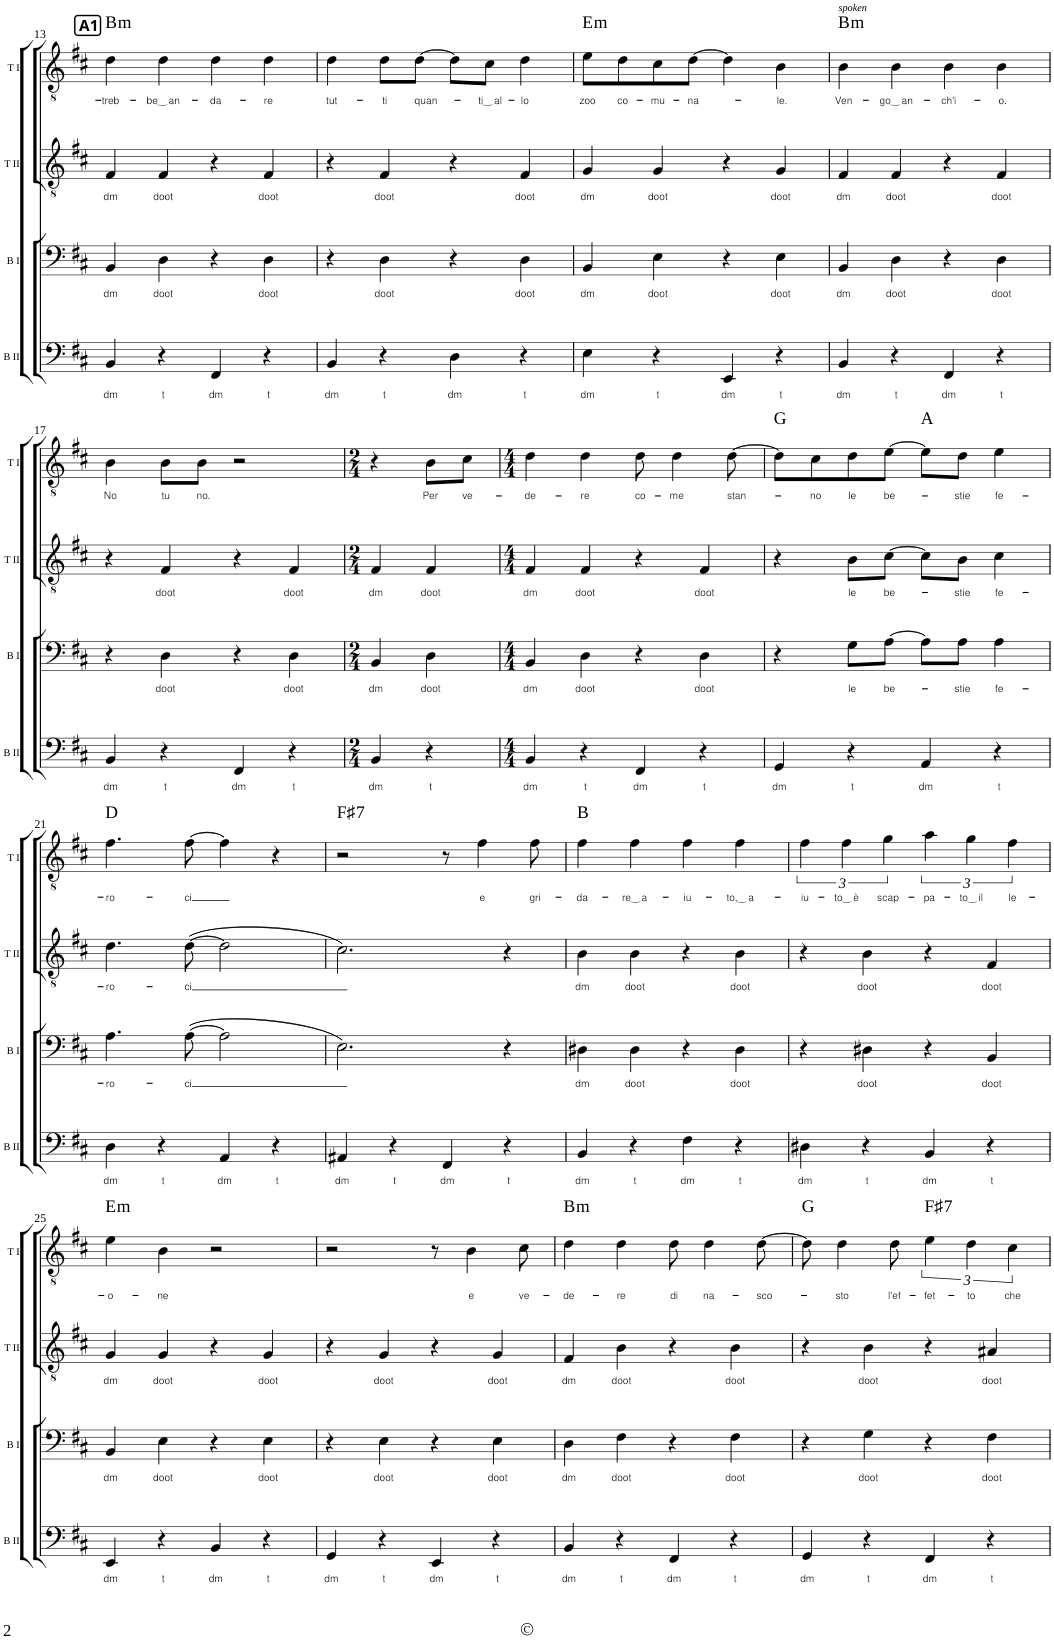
**kern	**text	**kern	**text	**kern	**text	**kern	**text	**harte
*part4	*part4	*part3	*part3	*part2	*part2	*part1	*part1	*part1
*staff4	*staff4	*staff3	*staff3	*staff2	*staff2	*staff1	*staff1	*
*I"Bas II	*	*I"Bass I	*	*I"Tenor II	*	*I"Tenor I	*	*
*I'B II	*	*I'B I	*	*I'T II	*	*I'T I	*	*
!!LO:PB:g=z
*clefF4	*	*clefF4	*	*clefGv2	*	*clefGv2	*	*
*k[f#c#]	*	*k[f#c#]	*	*k[f#c#]	*	*k[f#c#]	*	*
*M4/4	*	*M4/4	*	*M4/4	*	*M4/4	*	*
!!LO:REH:place=s1:a:B:cj:fs=10.5:t=A1
=13	=13	=13	=13	=13	=13	=13	=13	=13
!	!LO:LY:b	!	!LO:LY:b	!	!LO:LY:b	!	!LO:LY:b	!LO:H:kt=m
4BB/	dm	4BB/	dm	4F#/	dm	4d\	-treb-	B:min
!	!LO:LY:b	!	!LO:LY:b	!	!LO:LY:b	!	!LO:LY:b	!
4r	t	4D\	doot	4F#/	doot	4d\	be an	.
!	!LO:LY:b	!	!	!	!	!	!LO:LY:b	!
4FF#/	dm	4r	.	4r	.	4d\	-da-	.
!	!LO:LY:b	!	!LO:LY:b	!	!LO:LY:b	!	!LO:LY:b	!
4r	t	4D\	doot	4F#/	doot	4d\	-re	.
=14	=14	=14	=14	=14	=14	=14	=14	=14
!	!LO:LY:b	!	!	!	!	!	!LO:LY:b	!
4BB/	dm	4r	.	4r	.	4d\	tut-	.
!	!LO:LY:b	!	!LO:LY:b	!	!LO:LY:b	!	!LO:LY:b	!
4r	t	4D\	doot	4F#/	doot	8d\L	-ti	.
!	!	!	!	!	!	!	!LO:LY:b	!
.	.	.	.	.	.	[8d\J	quan-	.
!	!LO:LY:b	!	!	!	!	!	!	!
4D\	dm	4r	.	4r	.	8d\L]	.	.
!	!	!	!	!	!	!	!LO:LY:b	!
.	.	.	.	.	.	8c#\J	ti al	.
!	!LO:LY:b	!	!LO:LY:b	!	!LO:LY:b	!	!LO:LY:b	!
4r	t	4D\	doot	4F#/	doot	4d\	-lo	.
=15	=15	=15	=15	=15	=15	=15	=15	=15
!	!LO:LY:b	!	!LO:LY:b	!	!LO:LY:b	!	!LO:LY:b	!LO:H:kt=m
4E\	dm	4BB/	dm	4G/	dm	8e\L	zoo	E:min
!	!	!	!	!	!	!	!LO:LY:b	!
.	.	.	.	.	.	8d\	co-	.
!	!LO:LY:b	!	!LO:LY:b	!	!LO:LY:b	!	!LO:LY:b	!
4r	t	4E\	doot	4G/	doot	8c#\	-mu-	.
!	!	!	!	!	!	!	!LO:LY:b	!
.	.	.	.	.	.	[8d\J	-na-	.
!	!LO:LY:b	!	!	!	!	!	!	!
4EE/	dm	4r	.	4r	.	4d\]	.	.
!	!LO:LY:b	!	!LO:LY:b	!	!LO:LY:b	!	!LO:LY:b	!
4r	t	4E\	doot	4G/	doot	4B\	-le.	.
=16	=16	=16	=16	=16	=16	=16	=16	=16
!	!	!	!	!	!	!LO:TX:a:i:t=spoken	!	!
!	!LO:LY:b	!	!LO:LY:b	!	!LO:LY:b	!	!LO:LY:b	!LO:H:kt=m
4BB/	dm	4BB/	dm	4F#/	dm	4B\	Ven-	B:min
!	!LO:LY:b	!	!LO:LY:b	!	!LO:LY:b	!	!LO:LY:b	!
4r	t	4D\	doot	4F#/	doot	4B\	go an	.
!	!LO:LY:b	!	!	!	!	!	!LO:LY:b	!
4FF#/	dm	4r	.	4r	.	4B\	-ch'i-	.
!	!LO:LY:b	!	!LO:LY:b	!	!LO:LY:b	!	!LO:LY:b	!
4r	t	4D\	doot	4F#/	doot	4B\	-o.	.
!!LO:LB:g=z
=17	=17	=17	=17	=17	=17	=17	=17	=17
!	!LO:LY:b	!	!	!	!	!	!LO:LY:b	!
4BB/	dm	4r	.	4r	.	4B\	No	.
!	!LO:LY:b	!	!LO:LY:b	!	!LO:LY:b	!	!LO:LY:b	!
4r	t	4D\	doot	4F#/	doot	8B\L	tu	.
!	!	!	!	!	!	!	!LO:LY:b	!
.	.	.	.	.	.	8B\J	no.	.
!	!LO:LY:b	!	!	!	!	!	!	!
4FF#/	dm	4r	.	4r	.	2r	.	.
!	!LO:LY:b	!	!LO:LY:b	!	!LO:LY:b	!	!	!
4r	t	4D\	doot	4F#/	doot	.	.	.
=18	=18	=18	=18	=18	=18	=18	=18	=18
*M2/4	*	*M2/4	*	*M2/4	*	*M2/4	*	*
!	!LO:LY:b	!	!LO:LY:b	!	!LO:LY:b	!	!	!
4BB/	dm	4BB/	dm	4F#/	dm	4r	.	.
!	!LO:LY:b	!	!LO:LY:b	!	!LO:LY:b	!	!LO:LY:b	!
4r	t	4D\	doot	4F#/	doot	8B\L	Per	.
!	!	!	!	!	!	!	!LO:LY:b	!
.	.	.	.	.	.	8c#\J	ve-	.
=19	=19	=19	=19	=19	=19	=19	=19	=19
*M4/4	*	*M4/4	*	*M4/4	*	*M4/4	*	*
!	!LO:LY:b	!	!LO:LY:b	!	!LO:LY:b	!	!LO:LY:b	!
4BB/	dm	4BB/	dm	4F#/	dm	4d\	-de-	.
!	!LO:LY:b	!	!LO:LY:b	!	!LO:LY:b	!	!LO:LY:b	!
4r	t	4D\	doot	4F#/	doot	4d\	-re	.
!	!LO:LY:b	!	!	!	!	!	!LO:LY:b	!
4FF#/	dm	4r	.	4r	.	8d\	co-	.
!	!	!	!	!	!	!	!LO:LY:b	!
.	.	.	.	.	.	4d\	-me	.
!	!LO:LY:b	!	!LO:LY:b	!	!LO:LY:b	!	!	!
4r	t	4D\	doot	4F#/	doot	.	.	.
!	!	!	!	!	!	!	!LO:LY:b	!
.	.	.	.	.	.	[8d\	stan-	.
=20	=20	=20	=20	=20	=20	=20	=20	=20
!	!LO:LY:b	!	!	!	!	!	!	!
4GG/	dm	4r	.	4r	.	8d\L]	.	G:maj
!	!	!	!	!	!	!	!LO:LY:b	!
.	.	.	.	.	.	8c#\	-no	.
!	!LO:LY:b	!	!LO:LY:b	!	!LO:LY:b	!	!LO:LY:b	!
4r	t	8G\L	le	8B\L	le	8d\	le	.
!	!	!	!LO:LY:b	!	!LO:LY:b	!	!LO:LY:b	!
.	.	[8A\J	be-	[8c#\J	be-	[8e\J	be-	.
!	!LO:LY:b	!	!	!	!	!	!	!
4AA/	dm	8A\L]	.	8c#\L]	.	8e\L]	.	A:maj
!	!	!	!LO:LY:b	!	!LO:LY:b	!	!LO:LY:b	!
.	.	8A\J	-stie	8B\J	-stie	8d\J	-stie	.
!	!LO:LY:b	!	!LO:LY:b	!	!LO:LY:b	!	!LO:LY:b	!
4r	t	4A\	fe-	4c#\	fe-	4e\	fe-	.
!!LO:LB:g=z
=21	=21	=21	=21	=21	=21	=21	=21	=21
!	!LO:LY:b	!	!LO:LY:b	!	!LO:LY:b	!	!LO:LY:b	!
4D\	dm	4.A\	-ro-	4.d\	-ro-	4.f#\	-ro-	D:maj
!	!LO:LY:b	!	!	!	!	!	!	!
4r	t	.	.	.	.	.	.	.
!	!	!	!LO:LY:b	!	!LO:LY:b	!	!LO:LY:b	!
.	.	([8A\	-ci	([8d\	-ci	[8f#\	-ci	.
!	!LO:LY:b	!	!	!	!	!	!	!
4AA/	dm	2A\]	.	2d\]	.	4f#\]	.	.
!	!LO:LY:b	!	!	!	!	!	!	!
4r	t	.	.	.	.	4r	.	.
=22	=22	=22	=22	=22	=22	=22	=22	=22
!	!LO:LY:b	!	!	!	!	!	!	!LO:H:kt=7
4AA#X/	dm	2.E\)	.	2.c#\)	.	2r	.	F#:7
!	!LO:LY:b	!	!	!	!	!	!	!
4r	t	.	.	.	.	.	.	.
!	!LO:LY:b	!	!	!	!	!	!	!
4FF#/	dm	.	.	.	.	8r	.	.
!	!	!	!	!	!	!	!LO:LY:b	!
.	.	.	.	.	.	4f#\	e	.
!	!LO:LY:b	!	!	!	!	!	!	!
4r	t	4r	.	4r	.	.	.	.
!	!	!	!	!	!	!	!LO:LY:b	!
.	.	.	.	.	.	8f#\	gri-	.
=23	=23	=23	=23	=23	=23	=23	=23	=23
!	!LO:LY:b	!	!LO:LY:b	!	!LO:LY:b	!	!LO:LY:b	!
4BB/	dm	4D#X\	dm	4B\	dm	4f#\	-da-	B:maj
!	!LO:LY:b	!	!LO:LY:b	!	!LO:LY:b	!	!LO:LY:b	!
4r	t	4D#\	doot	4B\	doot	4f#\	re a	.
!	!LO:LY:b	!	!	!	!	!	!LO:LY:b	!
4F#\	dm	4r	.	4r	.	4f#\	-iu-	.
!	!LO:LY:b	!	!LO:LY:b	!	!LO:LY:b	!	!LO:LY:b	!
4r	t	4D#\	doot	4B\	doot	4f#\	to, a	.
=24	=24	=24	=24	=24	=24	=24	=24	=24
!	!LO:LY:b	!	!	!	!	!	!LO:LY:b	!
4D#X\	dm	4r	.	4r	.	6f#\	-iu-	.
!	!	!	!	!	!	!	!LO:LY:b	!
.	.	.	.	.	.	6f#\	to è	.
!	!LO:LY:b	!	!LO:LY:b	!	!LO:LY:b	!	!	!
4r	t	4D#X\	doot	4B\	doot	.	.	.
!	!	!	!	!	!	!	!LO:LY:b	!
.	.	.	.	.	.	6g\	scap-	.
!	!LO:LY:b	!	!	!	!	!	!LO:LY:b	!
4BB/	dm	4r	.	4r	.	6a\	-pa-	.
!	!	!	!	!	!	!	!LO:LY:b	!
.	.	.	.	.	.	6g\	to il	.
!	!LO:LY:b	!	!LO:LY:b	!	!LO:LY:b	!	!	!
4r	t	4BB/	doot	4F#/	doot	.	.	.
!	!	!	!	!	!	!	!LO:LY:b	!
.	.	.	.	.	.	6f#\	le-	.
!!LO:LB:g=z
=25	=25	=25	=25	=25	=25	=25	=25	=25
!	!LO:LY:b	!	!LO:LY:b	!	!LO:LY:b	!	!LO:LY:b	!LO:H:kt=m
4EE/	dm	4BB/	dm	4G/	dm	4e\	-o-	E:min
!	!LO:LY:b	!	!LO:LY:b	!	!LO:LY:b	!	!LO:LY:b	!
4r	t	4E\	doot	4G/	doot	4B\	-ne	.
!	!LO:LY:b	!	!	!	!	!	!	!
4BB/	dm	4r	.	4r	.	2r	.	.
!	!LO:LY:b	!	!LO:LY:b	!	!LO:LY:b	!	!	!
4r	t	4E\	doot	4G/	doot	.	.	.
=26	=26	=26	=26	=26	=26	=26	=26	=26
!	!LO:LY:b	!	!	!	!	!	!	!
4GG/	dm	4r	.	4r	.	2r	.	.
!	!LO:LY:b	!	!LO:LY:b	!	!LO:LY:b	!	!	!
4r	t	4E\	doot	4G/	doot	.	.	.
!	!LO:LY:b	!	!	!	!	!	!	!
4EE/	dm	4r	.	4r	.	8r	.	.
!	!	!	!	!	!	!	!LO:LY:b	!
.	.	.	.	.	.	4B\	e	.
!	!LO:LY:b	!	!LO:LY:b	!	!LO:LY:b	!	!	!
4r	t	4E\	doot	4G/	doot	.	.	.
!	!	!	!	!	!	!	!LO:LY:b	!
.	.	.	.	.	.	8c#\	ve-	.
=27	=27	=27	=27	=27	=27	=27	=27	=27
!	!LO:LY:b	!	!LO:LY:b	!	!LO:LY:b	!	!LO:LY:b	!LO:H:kt=m
4BB/	dm	4D\	dm	4F#/	dm	4d\	-de-	B:min
!	!LO:LY:b	!	!LO:LY:b	!	!LO:LY:b	!	!LO:LY:b	!
4r	t	4F#\	doot	4B\	doot	4d\	-re	.
!	!LO:LY:b	!	!	!	!	!	!LO:LY:b	!
4FF#/	dm	4r	.	4r	.	8d\	di	.
!	!	!	!	!	!	!	!LO:LY:b	!
.	.	.	.	.	.	4d\	na-	.
!	!LO:LY:b	!	!LO:LY:b	!	!LO:LY:b	!	!	!
4r	t	4F#\	doot	4B\	doot	.	.	.
!	!	!	!	!	!	!	!LO:LY:b	!
.	.	.	.	.	.	[8d\	-sco-	.
=28	=28	=28	=28	=28	=28	=28	=28	=28
!	!LO:LY:b	!	!	!	!	!	!	!
4GG/	dm	4r	.	4r	.	8d\]	.	G:maj
!	!	!	!	!	!	!	!LO:LY:b	!
.	.	.	.	.	.	4d\	-sto	.
!	!LO:LY:b	!	!LO:LY:b	!	!LO:LY:b	!	!	!
4r	t	4G\	doot	4B\	doot	.	.	.
!	!	!	!	!	!	!	!LO:LY:b	!
.	.	.	.	.	.	8d\	l'ef-	.
!	!LO:LY:b	!	!	!	!	!	!LO:LY:b	!LO:H:kt=7
4FF#/	dm	4r	.	4r	.	6e\	-fet-	F#:7
!	!	!	!	!	!	!	!LO:LY:b	!
.	.	.	.	.	.	6d\	-to	.
!	!LO:LY:b	!	!LO:LY:b	!	!LO:LY:b	!	!	!
4r	t	4F#\	doot	4A#X/	doot	.	.	.
!	!	!	!	!	!	!	!LO:LY:b	!
.	.	.	.	.	.	6c#\	che	.
=	=	=	=	=	=	=	=	=
*-	*-	*-	*-	*-	*-	*-	*-	*-
